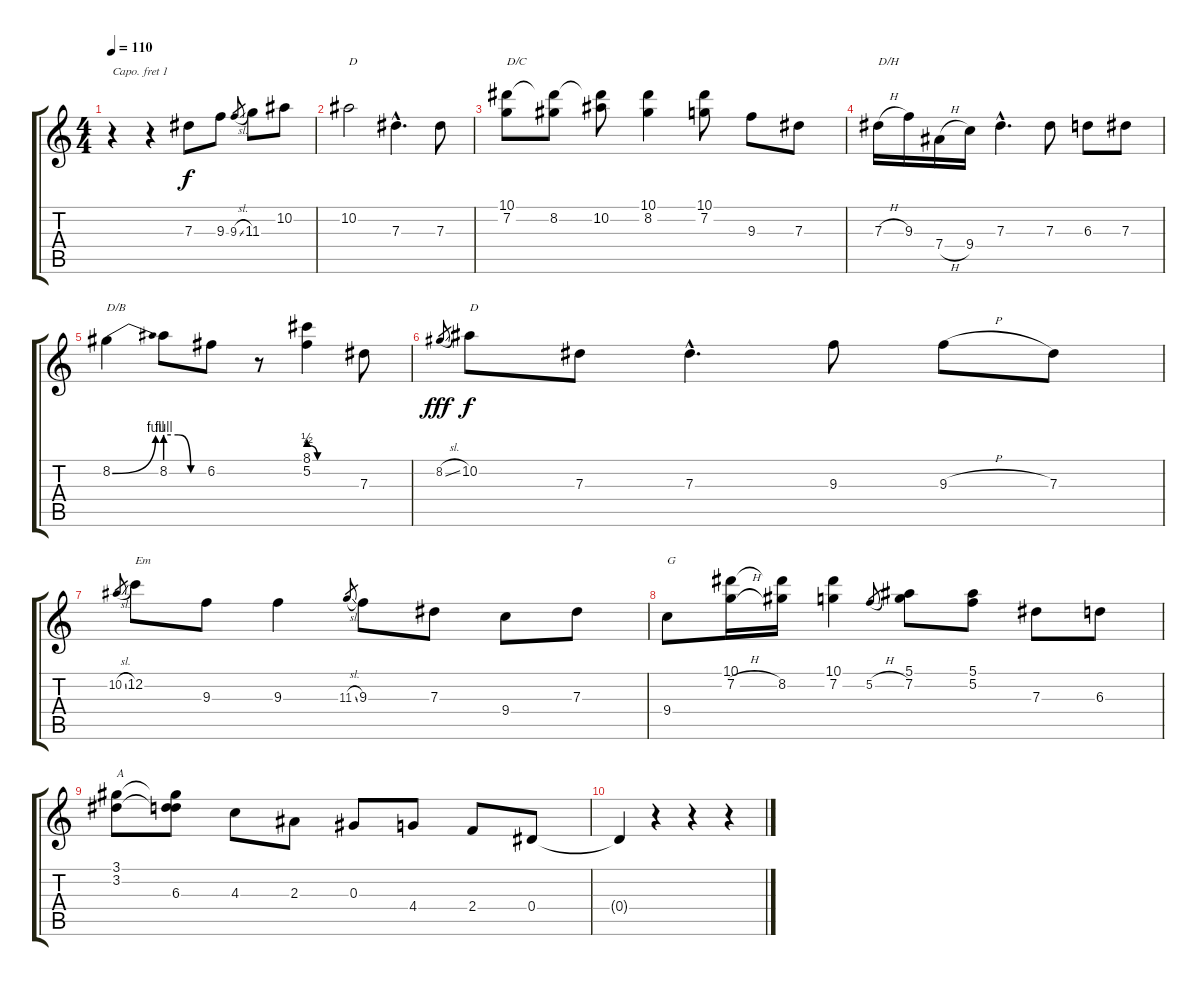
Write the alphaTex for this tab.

\track "" {instrument acousticguitarnylon}
\staff {score tabs}
\capo 1
\tuning (E4 B3 G3 D3 A2 E2) {hide}
\ts (4 4)
\tempo 110
\clef g2
\ks c
r.4{dy f instrument acousticguitarnylon} r.4 7.3.8 9.3.8 9.3{sl}.8{gr} 11.3.8 10.2.8 |
10.2.2{txt "D"} 7.3{hac}.4{d} 7.3.8 |
(10.1 7.2).8{txt "D/C"} (10.1{t} 8.2).8 (10.1{t} 10.2).8 (10.1 8.2).4 (10.1 7.2).8 9.3.8 7.3.8 |
7.3{h}.16{txt "D/H"} 9.3.16 7.4{h}.16 9.4.16 7.3{hac}.4{d} 7.3.8 6.3.8 7.3.8 |
8.2{be (bend 0 0 60 4)}.4{txt "D/B"} 8.2{be (custom 0 4 20 4 40 0 60 0)}.8 6.2.8 r.8 (8.1 5.2{be (custom 0 2 11 0 20 0 40 0 60 0)}).4 7.3.8 |
8.2{sl}.8{gr dy fff} 10.2.8{txt "D" dy f} 7.3.8 7.3{hac}.4{d} 9.3.8 9.3{h}.8 7.3.8 |
10.2{sl}.8{gr} 12.2.8{txt "Em"} 9.3.8 9.3.4 11.3{sl}.8{gr} 9.3.8 7.3.8 9.4.8 7.3.8 |
9.4.8{txt "G"} (10.1 7.2{h}).16 (10.1{t} 8.2).16 (10.1 7.2).4 5.2{h}.8{gr} (5.1 7.2).8 (5.1 5.2).8 7.3.8 6.3.8 |
(3.1 3.2).8{txt "A"} (3.1{t} 3.2{t} 6.3).8 4.3.8 2.3.8 0.3.8 4.4.8 2.4.8 0.4.8 |
0.4{t}.4 r.4 r.4 r.4
